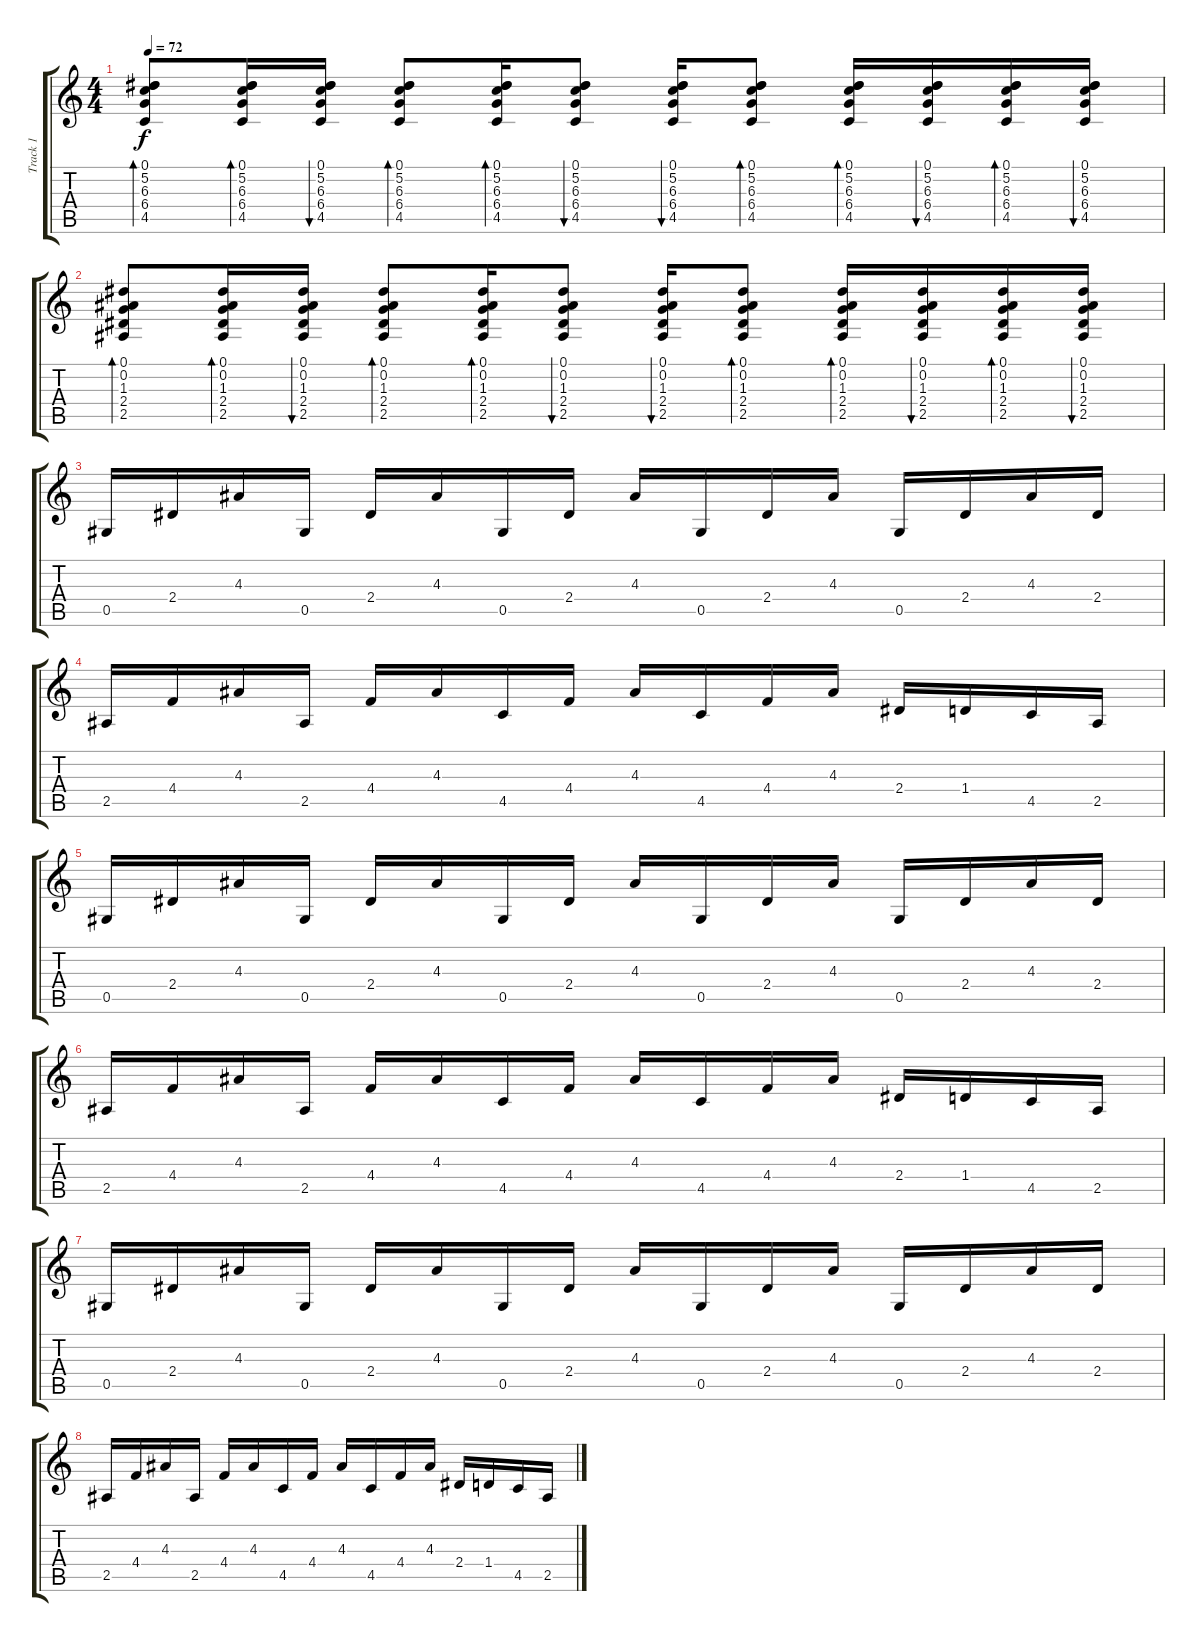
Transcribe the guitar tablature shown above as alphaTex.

\track ("Track 1" "Track 1") {instrument acousticguitarsteel}
\staff {score tabs}
\tuning (Eb4 Bb3 Gb3 Db3 Ab2 Eb2) {hide}
\ts (4 4)
\tempo 72
\clef g2
\ks c
(0.1 5.2 6.3 6.4 4.5).8{bd 120 dy f} (0.1 5.2 6.3 6.4 4.5).16{bd 120} (0.1 5.2 6.3 6.4 4.5).16{bu 120} (0.1 5.2 6.3 6.4 4.5).8{bd 120} (0.1 5.2 6.3 6.4 4.5).16{bd 120} (0.1 5.2 6.3 6.4 4.5).8{bu 120} (0.1 5.2 6.3 6.4 4.5).16{bu 120} (0.1 5.2 6.3 6.4 4.5).8{bd 120} (0.1 5.2 6.3 6.4 4.5).16{bd 120} (0.1 5.2 6.3 6.4 4.5).16{bu 120} (0.1 5.2 6.3 6.4 4.5).16{bd 120} (0.1 5.2 6.3 6.4 4.5).16{bu 120} |
(0.1 0.2 1.3 2.4 2.5).8{bd 120} (0.1 0.2 1.3 2.4 2.5).16{bd 120} (0.1 0.2 1.3 2.4 2.5).16{bu 120} (0.1 0.2 1.3 2.4 2.5).8{bd 120} (0.1 0.2 1.3 2.4 2.5).16{bd 120} (0.1 0.2 1.3 2.4 2.5).8{bu 120} (0.1 0.2 1.3 2.4 2.5).16{bu 120} (0.1 0.2 1.3 2.4 2.5).8{bd 120} (0.1 0.2 1.3 2.4 2.5).16{bd 120} (0.1 0.2 1.3 2.4 2.5).16{bu 120} (0.1 0.2 1.3 2.4 2.5).16{bd 120} (0.1 0.2 1.3 2.4 2.5).16{bu 120} |
0.5.16 2.4.16 4.3.16 0.5.16 2.4.16 4.3.16 0.5.16 2.4.16 4.3.16 0.5.16 2.4.16 4.3.16 0.5.16 2.4.16 4.3.16 2.4.16 |
2.5.16 4.4.16 4.3.16 2.5.16 4.4.16 4.3.16 4.5.16 4.4.16 4.3.16 4.5.16 4.4.16 4.3.16 2.4.16 1.4.16 4.5.16 2.5.16 |
0.5.16 2.4.16 4.3.16 0.5.16 2.4.16 4.3.16 0.5.16 2.4.16 4.3.16 0.5.16 2.4.16 4.3.16 0.5.16 2.4.16 4.3.16 2.4.16 |
2.5.16 4.4.16 4.3.16 2.5.16 4.4.16 4.3.16 4.5.16 4.4.16 4.3.16 4.5.16 4.4.16 4.3.16 2.4.16 1.4.16 4.5.16 2.5.16 |
0.5.16 2.4.16 4.3.16 0.5.16 2.4.16 4.3.16 0.5.16 2.4.16 4.3.16 0.5.16 2.4.16 4.3.16 0.5.16 2.4.16 4.3.16 2.4.16 |
2.5.16 4.4.16 4.3.16 2.5.16 4.4.16 4.3.16 4.5.16 4.4.16 4.3.16 4.5.16 4.4.16 4.3.16 2.4.16 1.4.16 4.5.16 2.5.16
